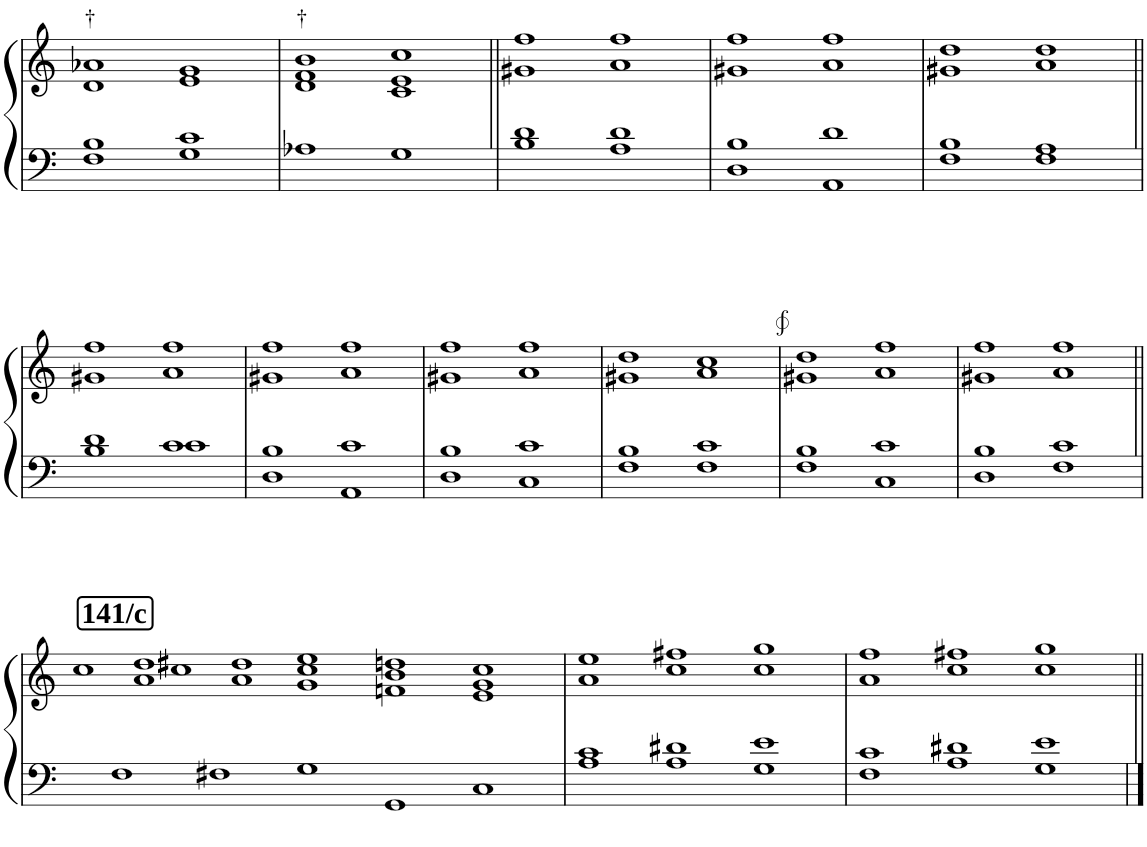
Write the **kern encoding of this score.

**kern	**kern	**text
*part1	*part1	*part1
*staff2	*staff1	*staff1
*I"Piano	*	*
*I'Pno	*	*
!!LO:PB:g=z
*clefF4	*clefG2	*
*k[]	*k[]	*
*M2/1	*M2/1	*
=32	=32	=32
*^	*	*
*	*^	*	*
!	!	!	!	!LO:LY:a
*	*	*	*^	*
0ryy	1B	1F	1a-X	1d	†
.	1c	1G	1g	1e	.
=33	=33	=33	=33	=33	=33
!	!	!	!	!	!LO:LY:a
*	*v	*v	*	*^	*
0ryy	1A-X	1b	1f	1d	†
.	1G	1cc	1e	1c	.
*	*	*	*v	*v	*
=34||	=34||	=34||	=34||	=34||
*	*^	*	*	*
0ryy	1d	1B	1ff	1g#X	.
.	1d	1A	1ff	1a	.
=35	=35	=35	=35	=35	=35
0ryy	1B	1D	1ff	1g#X	.
.	1d	1AA	1ff	1a	.
=36	=36	=36	=36	=36	=36
0ryy	1B	1F	1dd	1g#X	.
.	1A	1F	1dd	1a	.
!!LO:LB:g=z	!!
=37||	=37||	=37||	=37||	=37||	=37||
0ryy	1d	1B	1ff	1g#X	.
.	1c	1c	1ff	1a	.
=38	=38	=38	=38	=38	=38
0ryy	1B	1D	1ff	1g#X	.
.	1c	1AA	1ff	1a	.
=39	=39	=39	=39	=39	=39
0ryy	1B	1D	1ff	1g#X	.
.	1c	1C	1ff	1a	.
=40	=40	=40	=40	=40	=40
0ryy	1B	1F	1dd	1g#X	.
.	1c	1F	1cc	1a	.
=41	=41	=41	=41	=41	=41
!	!	!	!	!	!LO:LY:a
0ryy	1B	1F	1dd	1g#X	∮
.	1c	1C	1ff	1a	.
=42	=42	=42	=42	=42	=42
0ryy	1B	1D	1ff	1g#X	.
.	1c	1F	1ff	1a	.
*v	*v	*v	*	*	*
*	*v	*v	*
!!LO:LB:g=z
!!LO:REH:place=s1:a:B:cj:fs=14:t=141/c
=43||	=43||	=43||
*M5/1	*M5/1	*
*^	*^	*
*	*	*	*^	*
00ryy	1F	1dd	1cc	1a	.
.	1F#X	1dd#X	1cc	1a	.
.	1G	1ee	1cc	1g	.
.	1GG	1ddn	1b	1fn	.
1ryy	1C	1cc	1g	1e	.
*v	*v	*	*	*	*
*	*v	*v	*v	*
=44	=44	=44
*M3/1	*M3/1	*
*^	*^	*
*	*^	*	*	*
0.ryy	1c	1A	1ee	1a	.
.	1d#X	1A	1ff#X	1cc	.
.	1e	1G	1gg	1cc	.
=45	=45	=45	=45	=45	=45
0.ryy	1c	1F	1ff	1a	.
.	1d#X	1A	1ff#X	1cc	.
.	1e	1G	1gg	1cc	.
*v	*v	*v	*	*	*
*	*v	*v	*
=||	=||	=||
*-	*-	*-
